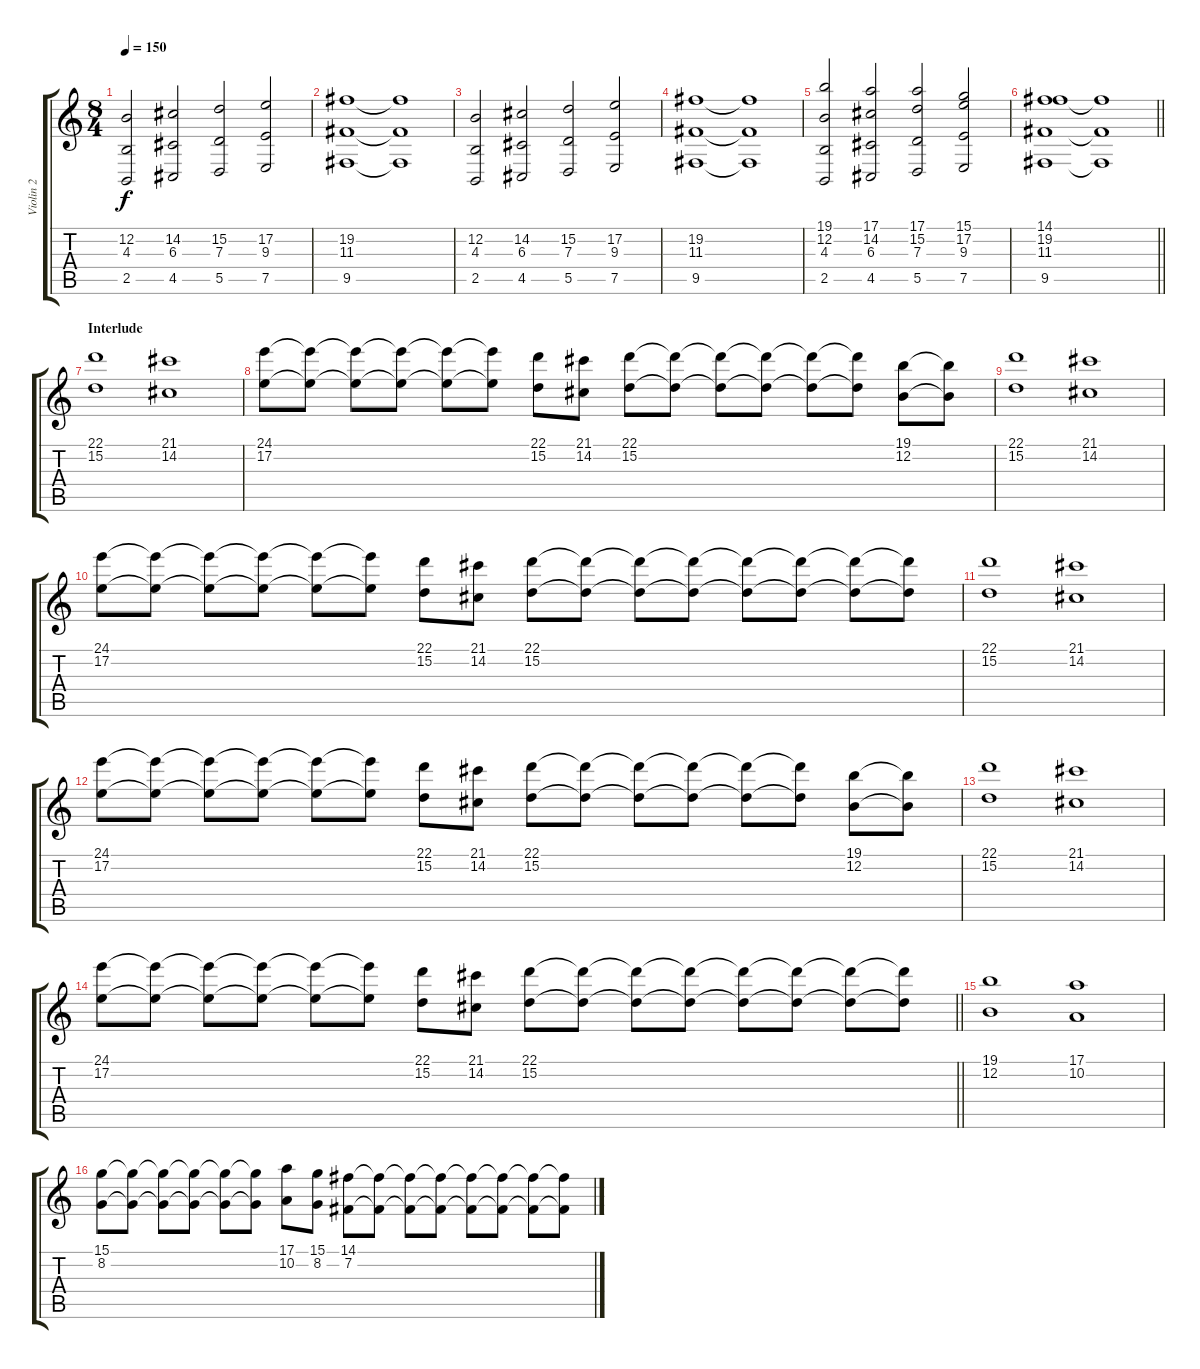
\track ("Violin 2" "Violin 2") {instrument stringensemble2}
\staff {score tabs}
\tuning (E4 B3 G3 D3 A2 E2) {hide}
\ts (8 4)
\tempo 150
\clef g2
\ks c
(12.2 4.3 2.5).2{dy f} (14.2 6.3 4.5).2 (15.2 7.3 5.5).2 (17.2 9.3 7.5).2 |
(19.2 11.3 9.5).1 (19.2{t} 11.3{t} 9.5{t}).1 |
(12.2 4.3 2.5).2{volume 13} (14.2 6.3 4.5).2 (15.2 7.3 5.5).2 (17.2 9.3 7.5).2 |
(19.2 11.3 9.5).1 (19.2{t} 11.3{t} 9.5{t}).1 |
(19.1 12.2 4.3 2.5).2 (17.1 14.2 6.3 4.5).2 (17.1 15.2 7.3 5.5).2 (15.1 17.2 9.3 7.5).2 |
\barLineRight lightlight
(14.1 19.2 11.3 9.5).1 (19.2{t} 11.3{t} 9.5{t}).1 |
\section ("" "Interlude")
(22.1 15.2).1{volume 16} (21.1 14.2).1 |
(24.1 17.2).8 (24.1{t} 17.2{t}).8 (24.1{t} 17.2{t}).8 (24.1{t} 17.2{t}).8 (24.1{t} 17.2{t}).8 (24.1{t} 17.2{t}).8 (22.1 15.2).8 (21.1 14.2).8 (22.1 15.2).8 (22.1{t} 15.2{t}).8 (22.1{t} 15.2{t}).8 (22.1{t} 15.2{t}).8 (22.1{t} 15.2{t}).8 (22.1{t} 15.2{t}).8 (19.1 12.2).8 (19.1{t} 12.2{t}).8 |
(22.1 15.2).1 (21.1 14.2).1 |
(24.1 17.2).8 (24.1{t} 17.2{t}).8 (24.1{t} 17.2{t}).8 (24.1{t} 17.2{t}).8 (24.1{t} 17.2{t}).8 (24.1{t} 17.2{t}).8 (22.1 15.2).8 (21.1 14.2).8 (22.1 15.2).8 (22.1{t} 15.2{t}).8 (22.1{t} 15.2{t}).8 (22.1{t} 15.2{t}).8 (22.1{t} 15.2{t}).8 (22.1{t} 15.2{t}).8 (22.1{t} 15.2{t}).8 (22.1{t} 15.2{t}).8 |
(22.1 15.2).1{volume 12} (21.1 14.2).1 |
(24.1 17.2).8 (24.1{t} 17.2{t}).8 (24.1{t} 17.2{t}).8 (24.1{t} 17.2{t}).8 (24.1{t} 17.2{t}).8 (24.1{t} 17.2{t}).8 (22.1 15.2).8 (21.1 14.2).8 (22.1 15.2).8 (22.1{t} 15.2{t}).8 (22.1{t} 15.2{t}).8 (22.1{t} 15.2{t}).8 (22.1{t} 15.2{t}).8 (22.1{t} 15.2{t}).8 (19.1 12.2).8 (19.1{t} 12.2{t}).8 |
(22.1 15.2).1 (21.1 14.2).1 |
\barLineRight lightlight
(24.1 17.2).8 (24.1{t} 17.2{t}).8 (24.1{t} 17.2{t}).8 (24.1{t} 17.2{t}).8 (24.1{t} 17.2{t}).8 (24.1{t} 17.2{t}).8 (22.1 15.2).8 (21.1 14.2).8 (22.1 15.2).8 (22.1{t} 15.2{t}).8 (22.1{t} 15.2{t}).8 (22.1{t} 15.2{t}).8 (22.1{t} 15.2{t}).8 (22.1{t} 15.2{t}).8 (22.1{t} 15.2{t}).8 (22.1{t} 15.2{t}).8 |
(19.1 12.2).1{volume 16} (17.1 10.2).1 |
(15.1 8.2).8 (15.1{t} 8.2{t}).8 (15.1{t} 8.2{t}).8 (15.1{t} 8.2{t}).8 (15.1{t} 8.2{t}).8 (15.1{t} 8.2{t}).8 (17.1 10.2).8 (15.1 8.2).8 (14.1 7.2).8 (14.1{t} 7.2{t}).8 (14.1{t} 7.2{t}).8 (14.1{t} 7.2{t}).8 (14.1{t} 7.2{t}).8 (14.1{t} 7.2{t}).8 (14.1{t} 7.2{t}).8 (14.1{t} 7.2{t}).8
